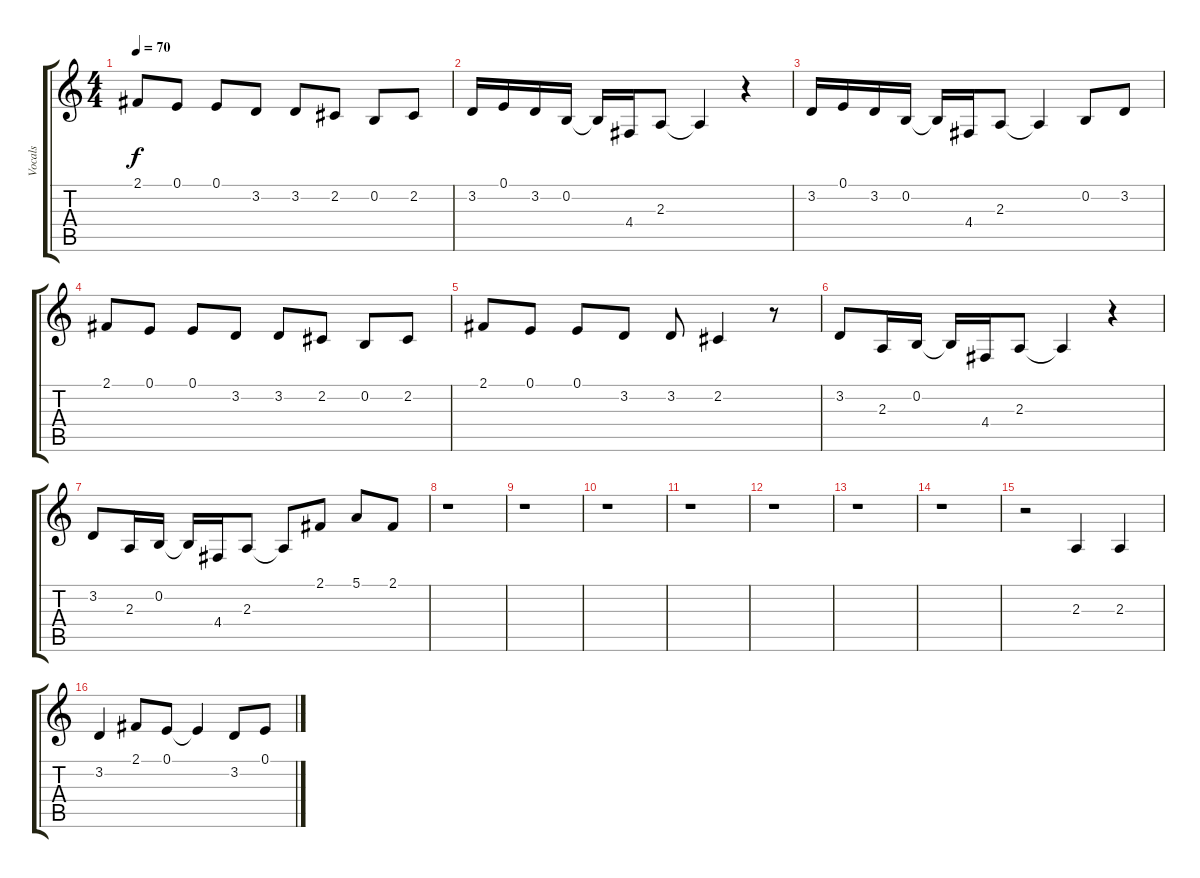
\track ("Vocals" "Vocals") {instrument lead6voice}
\staff {score tabs}
\tuning (E4 B3 G3 D3 A2 E2) {hide}
\ts (4 4)
\tempo 70
\clef g2
\ks c
2.1.8{dy f} 0.1.8 0.1.8 3.2.8 3.2.8 2.2.8 0.2.8 2.2.8 |
3.2.16 0.1.16 3.2.16 0.2.16 0.2{t}.16 4.4.16 2.3.8 2.3{t}.4 r.4 |
3.2.16 0.1.16 3.2.16 0.2.16 0.2{t}.16 4.4.16 2.3.8 2.3{t}.4 0.2.8 3.2.8 |
2.1.8 0.1.8 0.1.8 3.2.8 3.2.8 2.2.8 0.2.8 2.2.8 |
2.1.8 0.1.8 0.1.8 3.2.8 3.2.8 2.2.4 r.8 |
3.2.8 2.3.16 0.2.16 0.2{t}.16 4.4.16 2.3.8 2.3{t}.4 r.4 |
3.2.8 2.3.16 0.2.16 0.2{t}.16 4.4.16 2.3.8 2.3{t}.8 2.1.8 5.1.8 2.1.8 |
r.1 |
r.1 |
r.1 |
r.1 |
r.1 |
r.1 |
r.1 |
r.2 2.3.4 2.3.4 |
3.2.4 2.1.8 0.1.8 0.1{t}.4 3.2.8 0.1.8
